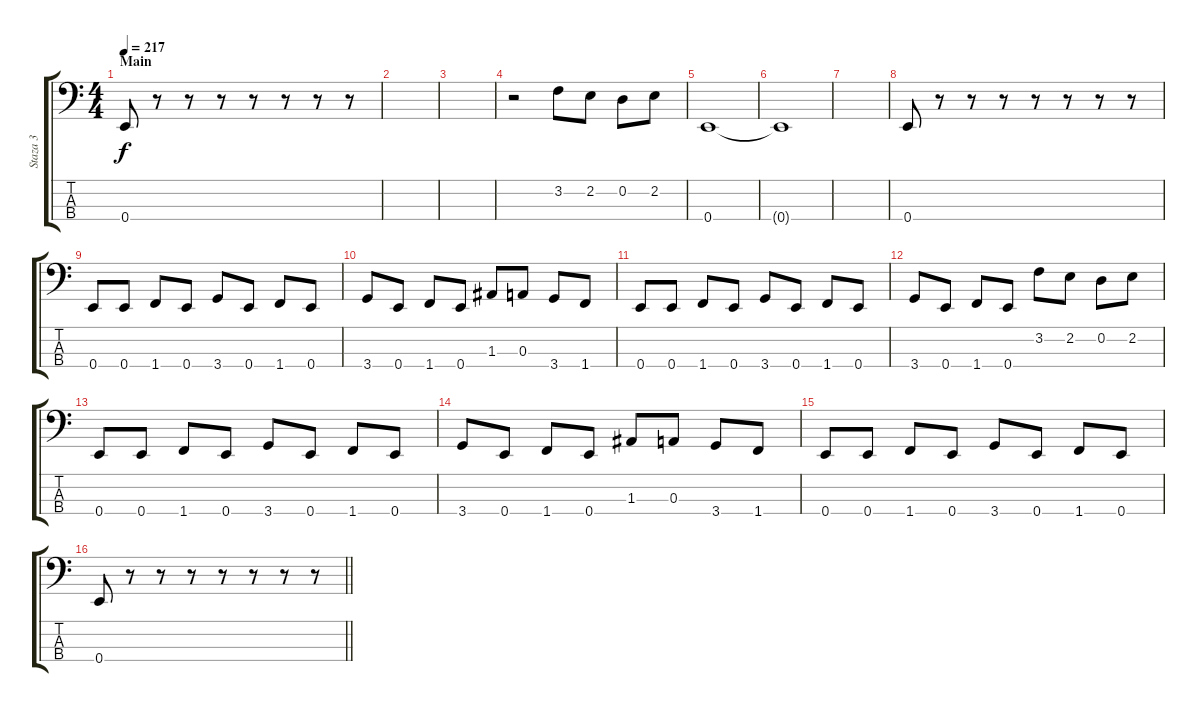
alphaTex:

\track ("Staza 3" "Staza 3") {instrument electricbasspick}
\staff {score tabs}
\tuning (G2 D2 A1 E1) {hide}
\ts (4 4)
\section ("" "Main ")
\tempo 217
\clef f4
\ks c
0.4.8{dy f} r.8 r.8 r.8 r.8 r.8 r.8 r.8 |
|
|
r.2 3.2.8 2.2.8 0.2.8 2.2.8 |
0.4.1 |
0.4{t}.1 |
|
0.4.8 r.8 r.8 r.8 r.8 r.8 r.8 r.8 |
0.4.8 0.4.8 1.4.8 0.4.8 3.4.8 0.4.8 1.4.8 0.4.8 |
3.4.8 0.4.8 1.4.8 0.4.8 1.3.8 0.3.8 3.4.8 1.4.8 |
0.4.8 0.4.8 1.4.8 0.4.8 3.4.8 0.4.8 1.4.8 0.4.8 |
3.4.8 0.4.8 1.4.8 0.4.8 3.2.8 2.2.8 0.2.8 2.2.8 |
0.4.8 0.4.8 1.4.8 0.4.8 3.4.8 0.4.8 1.4.8 0.4.8 |
3.4.8 0.4.8 1.4.8 0.4.8 1.3.8 0.3.8 3.4.8 1.4.8 |
0.4.8 0.4.8 1.4.8 0.4.8 3.4.8 0.4.8 1.4.8 0.4.8 |
\barLineRight lightlight
0.4.8 r.8 r.8 r.8 r.8 r.8 r.8 r.8
